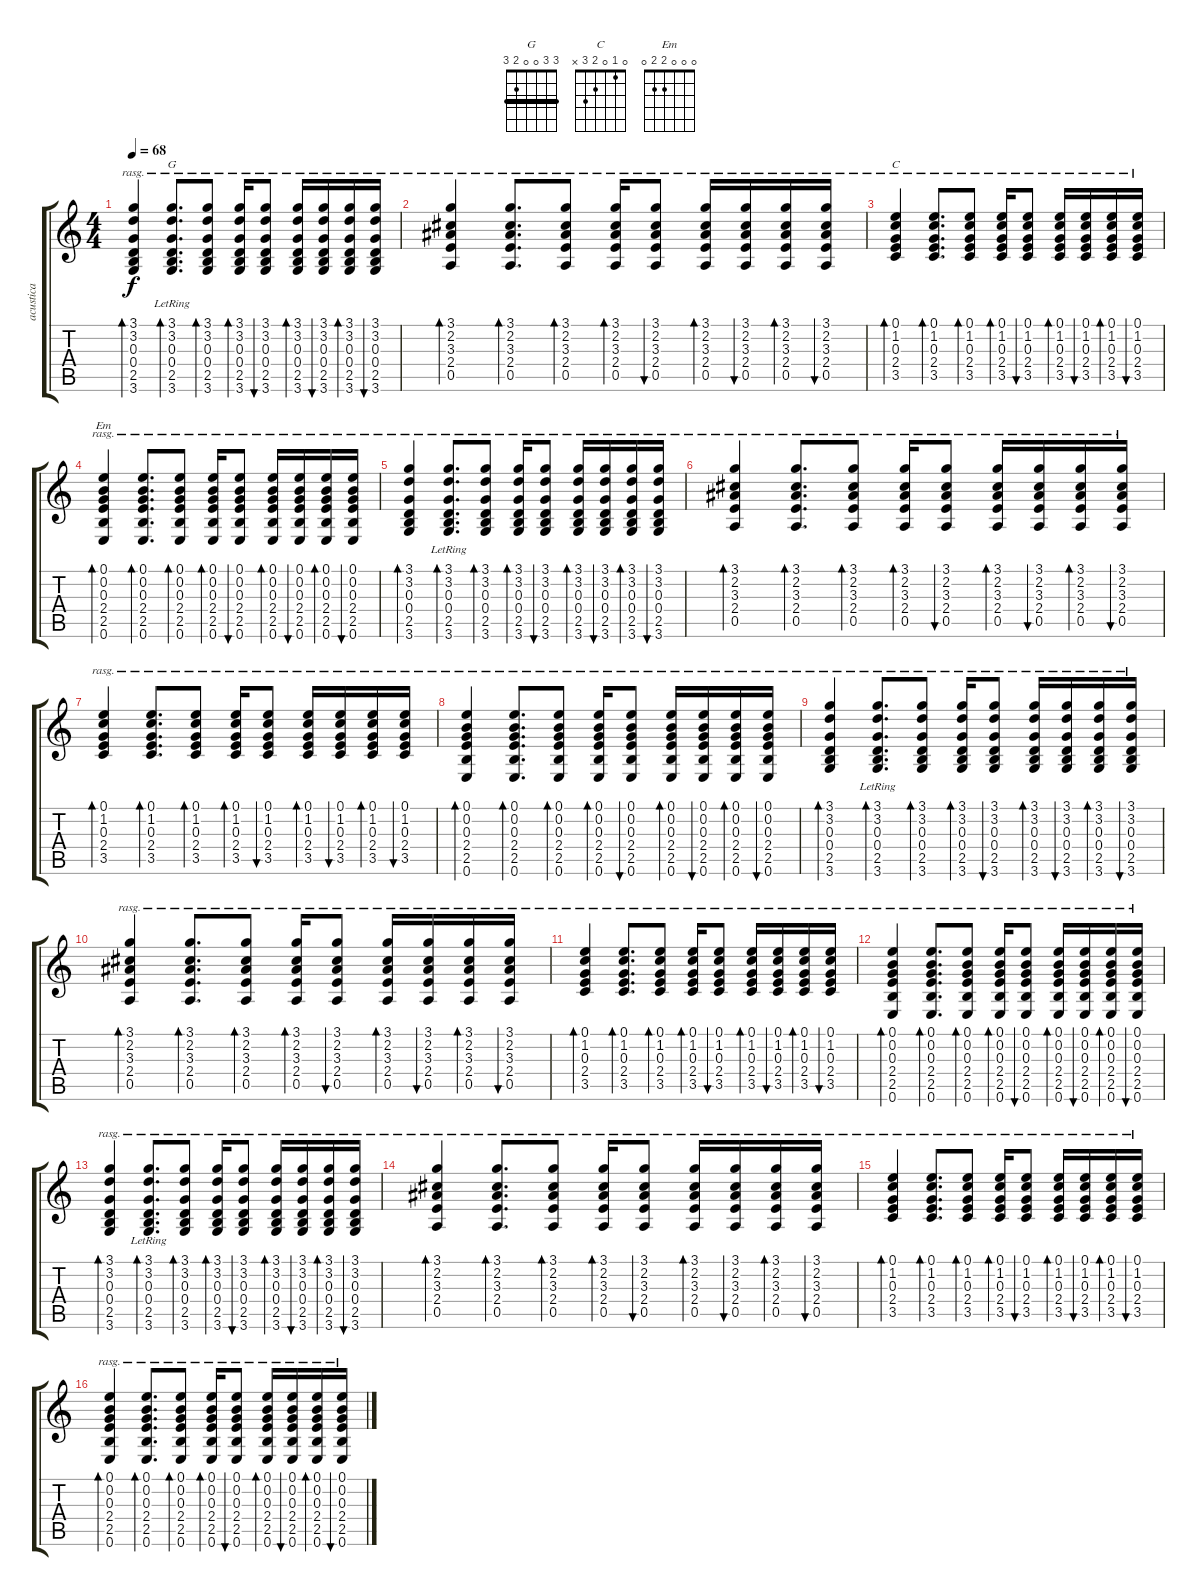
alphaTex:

\track ("acustica" "acustica") {instrument acousticguitarsteel}
\staff {score tabs}
\tuning (E4 B3 G3 D3 A2 E2) {hide}
\chord ("G" 3 3 0 0 2 3) {barre 3}
\chord ("C" 0 1 0 2 3 x)
\chord ("Em" 0 0 0 2 2 0)
\ts (4 4)
\tempo 68
\clef g2
\ks c
(3.1 3.2 0.3 0.4 2.5 3.6).4{bd 60 rasg ii dy f} (3.1 3.2 0.3 0.4 2.5{lr} 3.6).8{d bd 30 ch "G" rasg ii} (3.1 3.2 0.3 0.4 2.5 3.6).8{bd 30 rasg ii} (3.1 3.2 0.3 0.4 2.5 3.6).16{bd 30 rasg ii} (3.1 3.2 0.3 0.4 2.5 3.6).8{bu 30 rasg ii} (3.1 3.2 0.3 0.4 2.5 3.6).16{bd 30 rasg ii} (3.1 3.2 0.3 0.4 2.5 3.6).16{bu 30 rasg ii} (3.1 3.2 0.3 0.4 2.5 3.6).16{bd 30 rasg ii} (3.1 3.2 0.3 0.4 2.5 3.6).16{bu 30 rasg ii} |
(3.1 2.2 3.3 2.4 0.5).4{bd 60 rasg ii} (3.1 2.2 3.3 2.4 0.5).8{d bd 30 rasg ii} (3.1 2.2 3.3 2.4 0.5).8{bd 30 rasg ii} (3.1 2.2 3.3 2.4 0.5).16{bd 30 rasg ii} (3.1 2.2 3.3 2.4 0.5).8{bu 30 rasg ii} (3.1 2.2 3.3 2.4 0.5).16{bd 30 rasg ii} (3.1 2.2 3.3 2.4 0.5).16{bu 30 rasg ii} (3.1 2.2 3.3 2.4 0.5).16{bd 30 rasg ii} (3.1 2.2 3.3 2.4 0.5).16{bu 30 rasg ii} |
(0.1 1.2 0.3 2.4 3.5).4{bd 30 ch "C" rasg ii} (0.1 1.2 0.3 2.4 3.5).8{d bd 30 rasg ii} (0.1 1.2 0.3 2.4 3.5).8{bd 30 rasg ii} (0.1 1.2 0.3 2.4 3.5).16{bd 30 rasg ii} (0.1 1.2 0.3 2.4 3.5).8{bu 30 rasg ii} (0.1 1.2 0.3 2.4 3.5).16{bd 30 rasg ii} (0.1 1.2 0.3 2.4 3.5).16{bu 30 rasg ii} (0.1 1.2 0.3 2.4 3.5).16{bd 30 rasg ii} (0.1 1.2 0.3 2.4 3.5).16{bu 30 rasg ii} |
(0.1 0.2 0.3 2.4 2.5 0.6).4{bd 30 ch "Em" rasg ii} (0.1 0.2 0.3 2.4 2.5 0.6).8{d bd 30 rasg ii} (0.1 0.2 0.3 2.4 2.5 0.6).8{bd 30 rasg ii} (0.1 0.2 0.3 2.4 2.5 0.6).16{bd 30 rasg ii} (0.1 0.2 0.3 2.4 2.5 0.6).8{bu 30 rasg ii} (0.1 0.2 0.3 2.4 2.5 0.6).16{bd 30 rasg ii} (0.1 0.2 0.3 2.4 2.5 0.6).16{bu 30 rasg ii} (0.1 0.2 0.3 2.4 2.5 0.6).16{bd 30 rasg ii} (0.1 0.2 0.3 2.4 2.5 0.6).16{bu 30 rasg ii} |
(3.1 3.2 0.3 0.4 2.5 3.6).4{bd 60 rasg ii} (3.1 3.2 0.3 0.4 2.5{lr} 3.6).8{d bd 30 rasg ii} (3.1 3.2 0.3 0.4 2.5 3.6).8{bd 30 rasg ii} (3.1 3.2 0.3 0.4 2.5 3.6).16{bd 30 rasg ii} (3.1 3.2 0.3 0.4 2.5 3.6).8{bu 30 rasg ii} (3.1 3.2 0.3 0.4 2.5 3.6).16{bd 30 rasg ii} (3.1 3.2 0.3 0.4 2.5 3.6).16{bu 30 rasg ii} (3.1 3.2 0.3 0.4 2.5 3.6).16{bd 30 rasg ii} (3.1 3.2 0.3 0.4 2.5 3.6).16{bu 30 rasg ii} |
(3.1 2.2 3.3 2.4 0.5).4{bd 60 rasg ii} (3.1 2.2 3.3 2.4 0.5).8{d bd 30 rasg ii} (3.1 2.2 3.3 2.4 0.5).8{bd 30 rasg ii} (3.1 2.2 3.3 2.4 0.5).16{bd 30 rasg ii} (3.1 2.2 3.3 2.4 0.5).8{bu 30 rasg ii} (3.1 2.2 3.3 2.4 0.5).16{bd 30 rasg ii} (3.1 2.2 3.3 2.4 0.5).16{bu 30 rasg ii} (3.1 2.2 3.3 2.4 0.5).16{bd 30 rasg ii} (3.1 2.2 3.3 2.4 0.5).16{bu 30 rasg ii} |
(0.1 1.2 0.3 2.4 3.5).4{bd 30 rasg ii} (0.1 1.2 0.3 2.4 3.5).8{d bd 30 rasg ii} (0.1 1.2 0.3 2.4 3.5).8{bd 30 rasg ii} (0.1 1.2 0.3 2.4 3.5).16{bd 30 rasg ii} (0.1 1.2 0.3 2.4 3.5).8{bu 30 rasg ii} (0.1 1.2 0.3 2.4 3.5).16{bd 30 rasg ii} (0.1 1.2 0.3 2.4 3.5).16{bu 30 rasg ii} (0.1 1.2 0.3 2.4 3.5).16{bd 30 rasg ii} (0.1 1.2 0.3 2.4 3.5).16{bu 30 rasg ii} |
(0.1 0.2 0.3 2.4 2.5 0.6).4{bd 30 rasg ii} (0.1 0.2 0.3 2.4 2.5 0.6).8{d bd 30 rasg ii} (0.1 0.2 0.3 2.4 2.5 0.6).8{bd 30 rasg ii} (0.1 0.2 0.3 2.4 2.5 0.6).16{bd 30 rasg ii} (0.1 0.2 0.3 2.4 2.5 0.6).8{bu 30 rasg ii} (0.1 0.2 0.3 2.4 2.5 0.6).16{bd 30 rasg ii} (0.1 0.2 0.3 2.4 2.5 0.6).16{bu 30 rasg ii} (0.1 0.2 0.3 2.4 2.5 0.6).16{bd 30 rasg ii} (0.1 0.2 0.3 2.4 2.5 0.6).16{bu 30 rasg ii} |
(3.1 3.2 0.3 0.4 2.5 3.6).4{bd 60 rasg ii} (3.1 3.2 0.3 0.4 2.5{lr} 3.6).8{d bd 30 rasg ii} (3.1 3.2 0.3 0.4 2.5 3.6).8{bd 30 rasg ii} (3.1 3.2 0.3 0.4 2.5 3.6).16{bd 30 rasg ii} (3.1 3.2 0.3 0.4 2.5 3.6).8{bu 30 rasg ii} (3.1 3.2 0.3 0.4 2.5 3.6).16{bd 30 rasg ii} (3.1 3.2 0.3 0.4 2.5 3.6).16{bu 30 rasg ii} (3.1 3.2 0.3 0.4 2.5 3.6).16{bd 30 rasg ii} (3.1 3.2 0.3 0.4 2.5 3.6).16{bu 30 rasg ii} |
(3.1 2.2 3.3 2.4 0.5).4{bd 60 rasg ii} (3.1 2.2 3.3 2.4 0.5).8{d bd 30 rasg ii} (3.1 2.2 3.3 2.4 0.5).8{bd 30 rasg ii} (3.1 2.2 3.3 2.4 0.5).16{bd 30 rasg ii} (3.1 2.2 3.3 2.4 0.5).8{bu 30 rasg ii} (3.1 2.2 3.3 2.4 0.5).16{bd 30 rasg ii} (3.1 2.2 3.3 2.4 0.5).16{bu 30 rasg ii} (3.1 2.2 3.3 2.4 0.5).16{bd 30 rasg ii} (3.1 2.2 3.3 2.4 0.5).16{bu 30 rasg ii} |
(0.1 1.2 0.3 2.4 3.5).4{bd 30 rasg ii} (0.1 1.2 0.3 2.4 3.5).8{d bd 30 rasg ii} (0.1 1.2 0.3 2.4 3.5).8{bd 30 rasg ii} (0.1 1.2 0.3 2.4 3.5).16{bd 30 rasg ii} (0.1 1.2 0.3 2.4 3.5).8{bu 30 rasg ii} (0.1 1.2 0.3 2.4 3.5).16{bd 30 rasg ii} (0.1 1.2 0.3 2.4 3.5).16{bu 30 rasg ii} (0.1 1.2 0.3 2.4 3.5).16{bd 30 rasg ii} (0.1 1.2 0.3 2.4 3.5).16{bu 30 rasg ii} |
(0.1 0.2 0.3 2.4 2.5 0.6).4{bd 30 rasg ii} (0.1 0.2 0.3 2.4 2.5 0.6).8{d bd 30 rasg ii} (0.1 0.2 0.3 2.4 2.5 0.6).8{bd 30 rasg ii} (0.1 0.2 0.3 2.4 2.5 0.6).16{bd 30 rasg ii} (0.1 0.2 0.3 2.4 2.5 0.6).8{bu 30 rasg ii} (0.1 0.2 0.3 2.4 2.5 0.6).16{bd 30 rasg ii} (0.1 0.2 0.3 2.4 2.5 0.6).16{bu 30 rasg ii} (0.1 0.2 0.3 2.4 2.5 0.6).16{bd 30 rasg ii} (0.1 0.2 0.3 2.4 2.5 0.6).16{bu 30 rasg ii} |
(3.1 3.2 0.3 0.4 2.5 3.6).4{bd 60 rasg ii} (3.1 3.2 0.3 0.4 2.5{lr} 3.6).8{d bd 30 rasg ii} (3.1 3.2 0.3 0.4 2.5 3.6).8{bd 30 rasg ii} (3.1 3.2 0.3 0.4 2.5 3.6).16{bd 30 rasg ii} (3.1 3.2 0.3 0.4 2.5 3.6).8{bu 30 rasg ii} (3.1 3.2 0.3 0.4 2.5 3.6).16{bd 30 rasg ii} (3.1 3.2 0.3 0.4 2.5 3.6).16{bu 30 rasg ii} (3.1 3.2 0.3 0.4 2.5 3.6).16{bd 30 rasg ii} (3.1 3.2 0.3 0.4 2.5 3.6).16{bu 30 rasg ii} |
(3.1 2.2 3.3 2.4 0.5).4{bd 60 rasg ii} (3.1 2.2 3.3 2.4 0.5).8{d bd 30 rasg ii} (3.1 2.2 3.3 2.4 0.5).8{bd 30 rasg ii} (3.1 2.2 3.3 2.4 0.5).16{bd 30 rasg ii} (3.1 2.2 3.3 2.4 0.5).8{bu 30 rasg ii} (3.1 2.2 3.3 2.4 0.5).16{bd 30 rasg ii} (3.1 2.2 3.3 2.4 0.5).16{bu 30 rasg ii} (3.1 2.2 3.3 2.4 0.5).16{bd 30 rasg ii} (3.1 2.2 3.3 2.4 0.5).16{bu 30 rasg ii} |
(0.1 1.2 0.3 2.4 3.5).4{bd 30 rasg ii} (0.1 1.2 0.3 2.4 3.5).8{d bd 30 rasg ii} (0.1 1.2 0.3 2.4 3.5).8{bd 30 rasg ii} (0.1 1.2 0.3 2.4 3.5).16{bd 30 rasg ii} (0.1 1.2 0.3 2.4 3.5).8{bu 30 rasg ii} (0.1 1.2 0.3 2.4 3.5).16{bd 30 rasg ii} (0.1 1.2 0.3 2.4 3.5).16{bu 30 rasg ii} (0.1 1.2 0.3 2.4 3.5).16{bd 30 rasg ii} (0.1 1.2 0.3 2.4 3.5).16{bu 30 rasg ii} |
(0.1 0.2 0.3 2.4 2.5 0.6).4{bd 30 rasg ii} (0.1 0.2 0.3 2.4 2.5 0.6).8{d bd 30 rasg ii} (0.1 0.2 0.3 2.4 2.5 0.6).8{bd 30 rasg ii} (0.1 0.2 0.3 2.4 2.5 0.6).16{bd 30 rasg ii} (0.1 0.2 0.3 2.4 2.5 0.6).8{bu 30 rasg ii} (0.1 0.2 0.3 2.4 2.5 0.6).16{bd 30 rasg ii} (0.1 0.2 0.3 2.4 2.5 0.6).16{bu 30 rasg ii} (0.1 0.2 0.3 2.4 2.5 0.6).16{bd 30 rasg ii} (0.1 0.2 0.3 2.4 2.5 0.6).16{bu 30 rasg ii}
